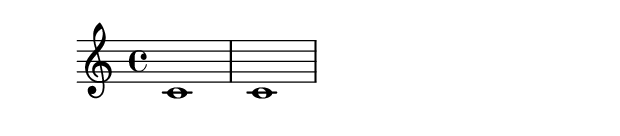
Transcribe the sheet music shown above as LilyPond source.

\version "2.11.34"

\header {
  texidoc = "The number of pages in a score can be forced by setting
@code{page-count} in the (book-level) paper block."
}

#(set-default-paper-size "a6")

\book {
  \paper { page-count = 2}
  \score { {c'1 c'1} }
}